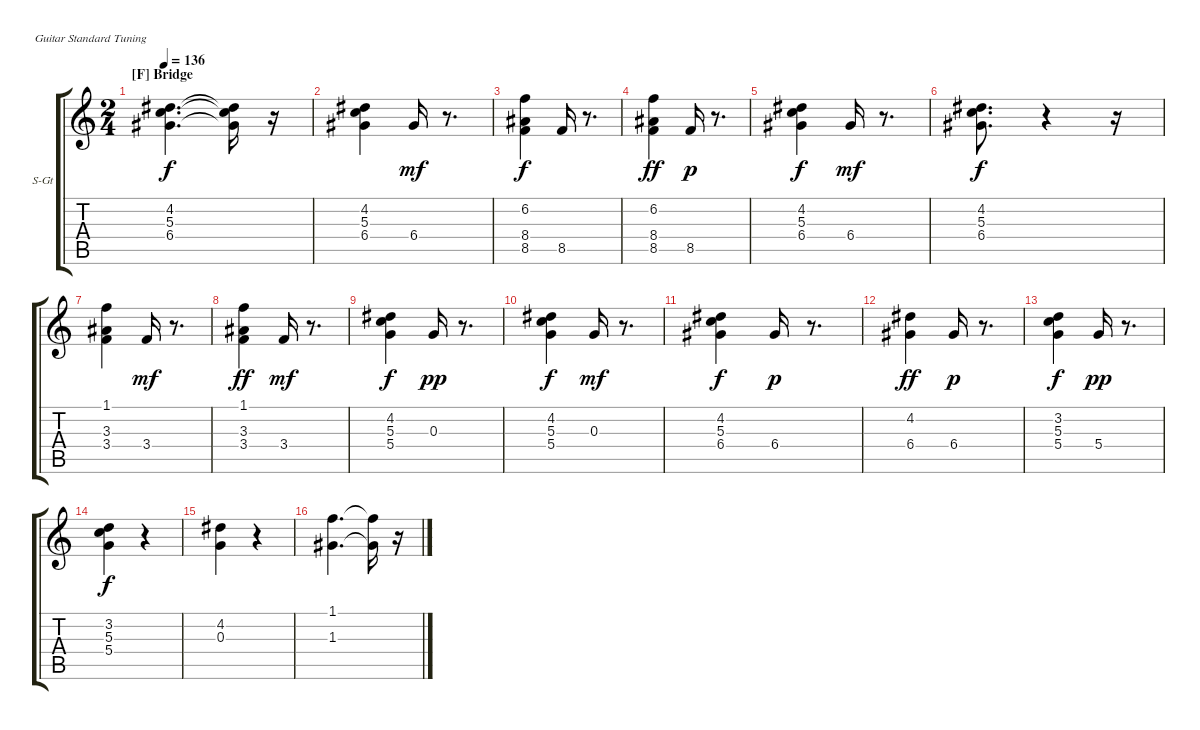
\bracketExtendMode groupsimilarinstruments
\firstSystemTrackNameOrientation horizontal
\otherSystemsTrackNameOrientation horizontal
\track ("swing" "S-Gt") {solo instrument stringensemble2}
\staff {score tabs}
\tuning (E4 B3 G3 D3 A2 E2)
\displaytranspose 12
\ts (2 4)
\section ("F" "Bridge")
\tempo 136
\clef g2
\ks c
(4.2 5.3 6.4).4{d dy f} (4.2{t} 5.3{t} 6.4{t}).16 r.16 |
(4.2 5.3 6.4).4 6.4.16{dy mf} r.8{d} |
(6.2 8.4 8.5).4{dy f} 8.5.16 r.8{d} |
(6.2 8.4 8.5).4{dy ff} 8.5.16{dy p} r.8{d} |
(4.2 5.3 6.4).4{dy f} 6.4.16{dy mf} r.8{d} |
(4.2 5.3 6.4).8{d dy f} r.4 r.16 |
(1.1 3.3 3.4).4 3.4.16{dy mf} r.8{d} |
(1.1 3.3 3.4).4{dy ff} 3.4.16{dy mf} r.8{d} |
(4.2 5.3 5.4).4{dy f} 0.3.16{dy pp} r.8{d} |
(4.2 5.3 5.4).4{dy f} 0.3.16{dy mf} r.8{d} |
(4.2 5.3 6.4).4{dy f} 6.4.16{dy p} r.8{d} |
(4.2 6.4).4{dy ff} 6.4.16{dy p} r.8{d} |
(3.2 5.3 5.4).4{dy f} 5.4.16{dy pp} r.8{d} |
(3.2 5.3 5.4).4{dy f} r.4 |
(4.2 0.3).4 r.4 |
(1.1 1.3).4{d} (1.1{t} 1.3{t}).16 r.16
